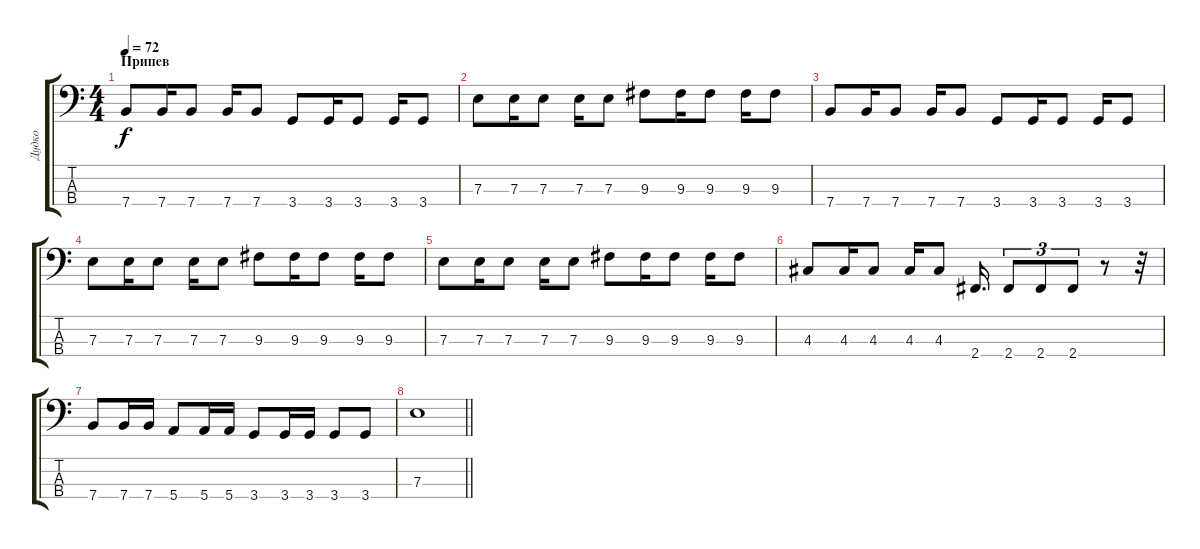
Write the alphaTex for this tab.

\track ("Дудко" "Дудко") {instrument electricbassfinger}
\staff {score tabs}
\tuning (G2 D2 A1 E1) {hide}
\ts (4 4)
\section ("" "Припев")
\tempo 72
\clef f4
\ks c
7.4.8{dy f} 7.4.16 7.4.8 7.4.16 7.4.8 3.4.8 3.4.16 3.4.8 3.4.16 3.4.8 |
7.3.8 7.3.16 7.3.8 7.3.16 7.3.8 9.3.8 9.3.16 9.3.8 9.3.16 9.3.8 |
7.4.8 7.4.16 7.4.8 7.4.16 7.4.8 3.4.8 3.4.16 3.4.8 3.4.16 3.4.8 |
7.3.8 7.3.16 7.3.8 7.3.16 7.3.8 9.3.8 9.3.16 9.3.8 9.3.16 9.3.8 |
7.3.8 7.3.16 7.3.8 7.3.16 7.3.8 9.3.8 9.3.16 9.3.8 9.3.16 9.3.8 |
4.3.8 4.3.16 4.3.8 4.3.16 4.3.8 2.4.16{d} 2.4.8{tu (3 2)} 2.4.8{tu (3 2)} 2.4.8{tu (3 2)} r.8 r.32 |
7.4.8 7.4.16 7.4.16 5.4.8 5.4.16 5.4.16 3.4.8 3.4.16 3.4.16 3.4.8 3.4.8 |
\barLineRight lightlight
7.3.1
